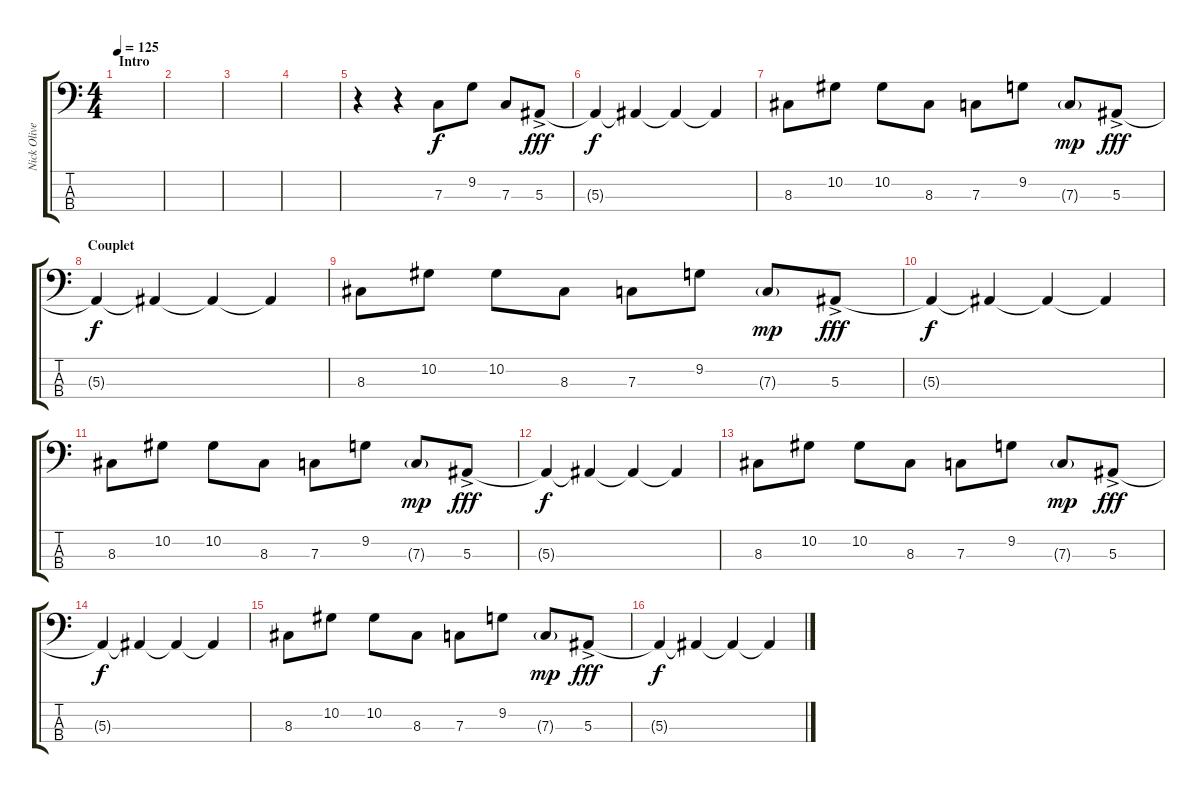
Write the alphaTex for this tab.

\track ("Nick Oliveri (bass)" "Nick Olive") {instrument electricbassfinger}
\staff {score tabs}
\tuning (Eb2 Bb1 F1 C1) {hide}
\ts (4 4)
\section ("" "Intro")
\tempo 125
\clef f4
\ks c
|
|
|
|
r.4 r.4 7.3.8 9.2.8 7.3.8 5.3{ac}.8{dy fff} |
5.3{t}.4{dy f} 5.3{t}.4 5.3{t}.4 5.3{t}.4 |
8.3.8 10.2.8 10.2.8 8.3.8 7.3.8 9.2.8 7.3{g}.8{dy mp} 5.3{ac}.8{dy fff} |
\section ("" "Couplet")
5.3{t}.4{dy f} 5.3{t}.4 5.3{t}.4 5.3{t}.4 |
8.3.8 10.2.8 10.2.8 8.3.8 7.3.8 9.2.8 7.3{g}.8{dy mp} 5.3{ac}.8{dy fff} |
5.3{t}.4{dy f} 5.3{t}.4 5.3{t}.4 5.3{t}.4 |
8.3.8 10.2.8 10.2.8 8.3.8 7.3.8 9.2.8 7.3{g}.8{dy mp} 5.3{ac}.8{dy fff} |
5.3{t}.4{dy f} 5.3{t}.4 5.3{t}.4 5.3{t}.4 |
8.3.8 10.2.8 10.2.8 8.3.8 7.3.8 9.2.8 7.3{g}.8{dy mp} 5.3{ac}.8{dy fff} |
5.3{t}.4{dy f} 5.3{t}.4 5.3{t}.4 5.3{t}.4 |
8.3.8 10.2.8 10.2.8 8.3.8 7.3.8 9.2.8 7.3{g}.8{dy mp} 5.3{ac}.8{dy fff} |
5.3{t}.4{dy f} 5.3{t}.4 5.3{t}.4 5.3{t}.4
